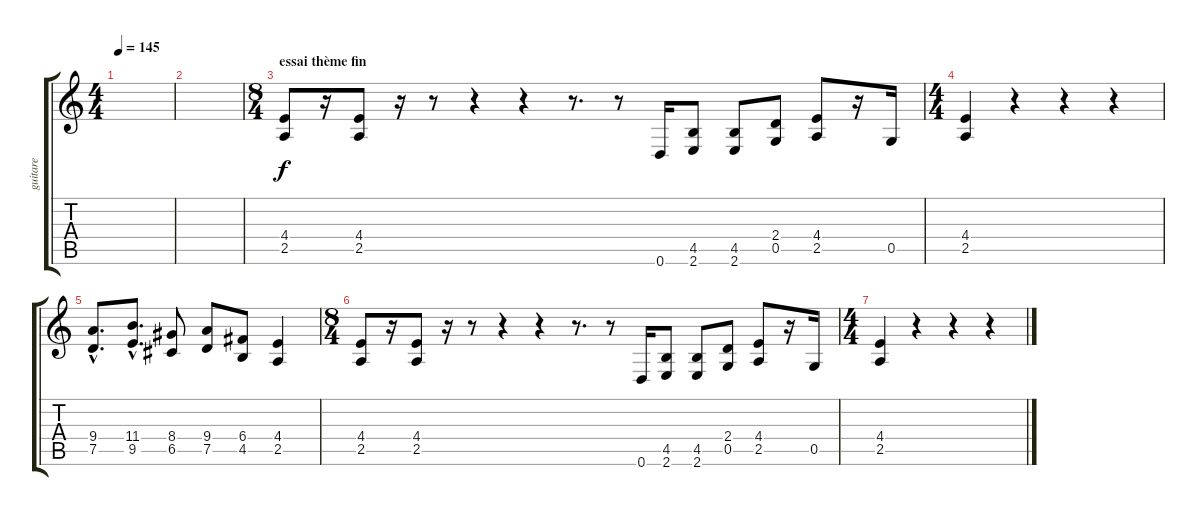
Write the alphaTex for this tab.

\track ("guitare" "guitare") {instrument distortionguitar}
\staff {score tabs}
\tuning (D4 A3 F3 C3 G2 D2) {hide}
\ts (4 4)
\tempo 145
\clef g2
\ks c
|
|
\ts (8 4)
\section ("" "essai thème fin")
(4.4 2.5).8 r.16 (4.4 2.5).8 r.16 r.8 r.4 r.4 r.8{d} r.8 0.6.16 (4.5 2.6).8 (4.5 2.6).8 (2.4 0.5).8 (4.4 2.5).8 r.16 0.5.16 |
\ts (4 4)
(4.4 2.5).4 r.4 r.4 r.4 |
(9.4{hac} 7.5{hac}).8{d} (11.4{hac} 9.5{hac}).8{d} (8.4 6.5).8 (9.4 7.5).8 (6.4 4.5).8 (4.4 2.5).4 |
\ts (8 4)
(4.4 2.5).8 r.16 (4.4 2.5).8 r.16 r.8 r.4 r.4 r.8{d} r.8 0.6.16 (4.5 2.6).8 (4.5 2.6).8 (2.4 0.5).8 (4.4 2.5).8 r.16 0.5.16 |
\ts (4 4)
(4.4 2.5).4 r.4 r.4 r.4
